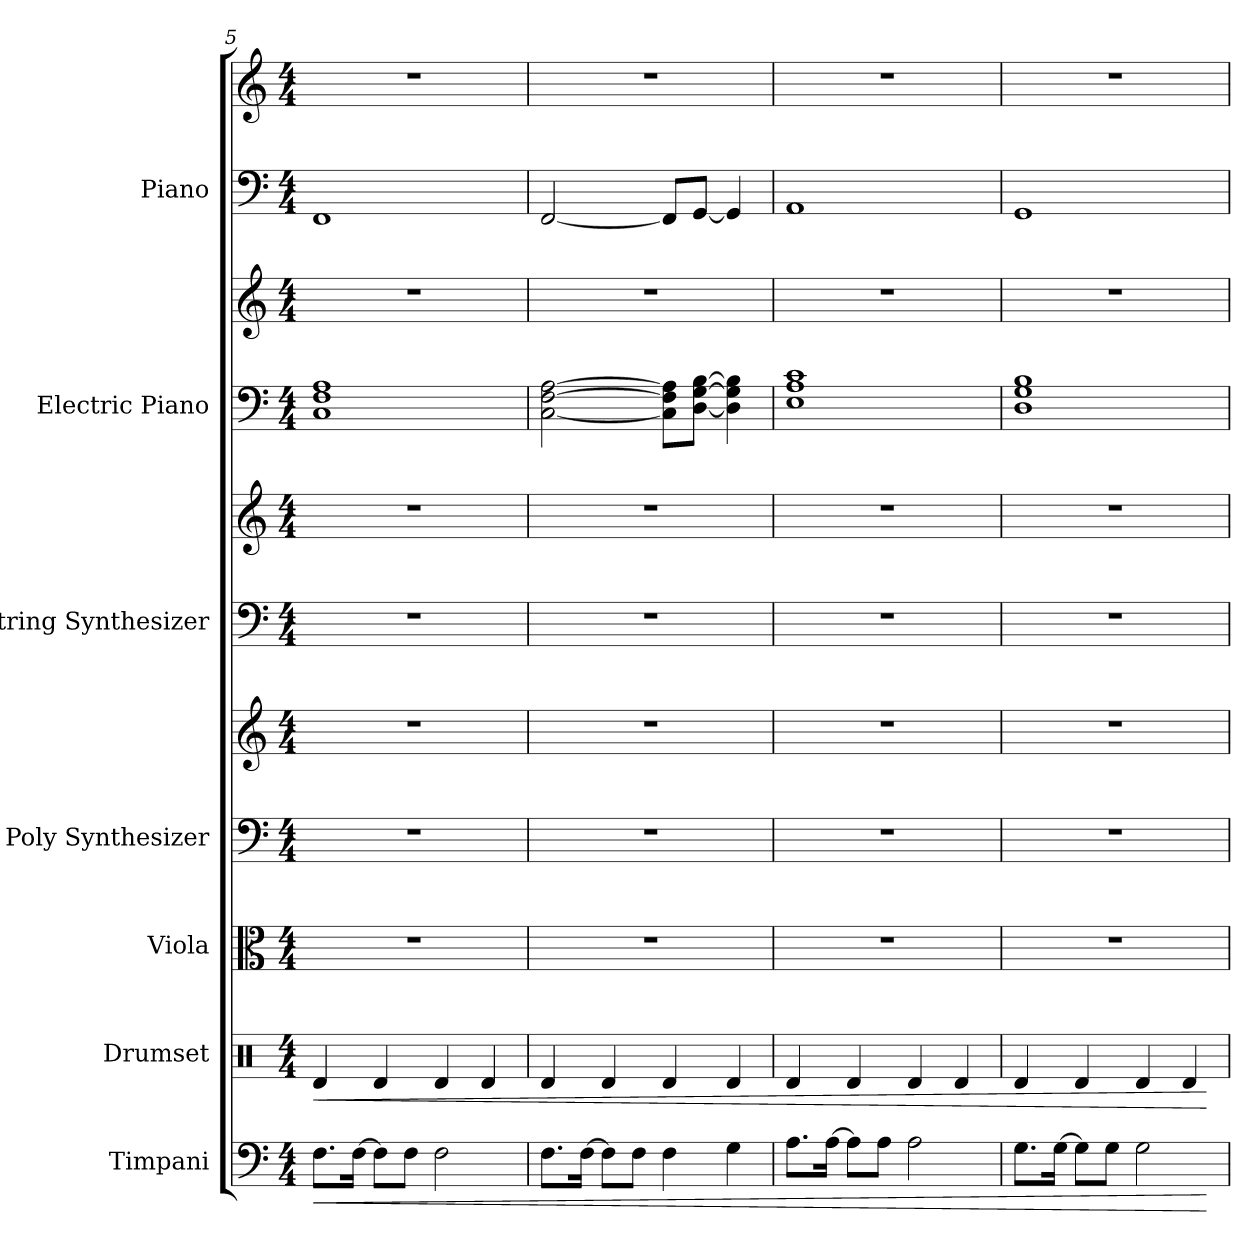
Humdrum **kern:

**kern	**dynam	**kern	**dynam	**kern	**kern	**kern	**kern	**kern	**kern	**kern	**kern	**kern
*part7	*part7	*part6	*part6	*part5	*part4	*part4	*part3	*part3	*part2	*part2	*part1	*part1
*staff11	*staff11	*staff10	*staff10	*staff9	*staff8	*staff7	*staff6	*staff5	*staff4	*staff3	*staff2	*staff1
*I"Timpani	*	*I"Drumset	*	*I"Viola	*I"Poly Synthesizer	*	*I"String Synthesizer	*	*I"Electric Piano	*	*I"Piano	*
*I'Timp.	*	*I'D. Set	*	*I'Vla.	*I'Synth.	*	*I'Synth.	*	*I'El. Pno.	*	*I'Pno.	*
*clefF4	*	*clefX	*	*clefC3	*clefF4	*clefG2	*clefF4	*clefG2	*clefF4	*clefG2	*clefF4	*clefG2
*k[]	*	*k[]	*	*k[]	*k[]	*k[]	*k[]	*k[]	*k[]	*k[]	*k[]	*k[]
*M4/4	*	*M4/4	*	*M4/4	*M4/4	*M4/4	*M4/4	*M4/4	*M4/4	*M4/4	*M4/4	*M4/4
=5	=5	=5	=5	=5	=5	=5	=5	=5	=5	=5	=5	=5
!	!LO:HP:b	!	!LO:HP:b	!	!	!	!	!	!	!	!	!
8.F\L	<	4Rd/	<	1r	1r	1r	1r	1r	1C 1F 1A	1r	1FF	1r
[16F\Jk	.	.	.	.	.	.	.	.	.	.	.	.
8F\L]	.	4Rd/	.	.	.	.	.	.	.	.	.	.
8F\J	.	.	.	.	.	.	.	.	.	.	.	.
2F\	.	4Rd/	.	.	.	.	.	.	.	.	.	.
.	.	4Rd/	.	.	.	.	.	.	.	.	.	.
!!LO:PB:g=z
=6	=6	=6	=6	=6	=6	=6	=6	=6	=6	=6	=6	=6
8.F\L	.	4Rd/	.	1r	1r	1r	1r	1r	[2C\ [2F\ [2A\	1r	[2FF/	1r
[16F\Jk	.	.	.	.	.	.	.	.	.	.	.	.
8F\L]	.	4Rd/	.	.	.	.	.	.	.	.	.	.
8F\J	.	.	.	.	.	.	.	.	.	.	.	.
4F\	.	4Rd/	.	.	.	.	.	.	8C\] 8F\] 8A\]L	.	8FF/L]	.
.	.	.	.	.	.	.	.	.	[8D\ [8G\ [8B\J	.	[8GG/J	.
4G\	.	4Rd/	.	.	.	.	.	.	4D\] 4G\] 4B\]	.	4GG/]	.
=7	=7	=7	=7	=7	=7	=7	=7	=7	=7	=7	=7	=7
8.A\L	.	4Rd/	.	1r	1r	1r	1r	1r	1E 1A 1c	1r	1AA	1r
[16A\Jk	.	.	.	.	.	.	.	.	.	.	.	.
8A\L]	.	4Rd/	.	.	.	.	.	.	.	.	.	.
8A\J	.	.	.	.	.	.	.	.	.	.	.	.
2A\	.	4Rd/	.	.	.	.	.	.	.	.	.	.
.	.	4Rd/	.	.	.	.	.	.	.	.	.	.
=8	=8	=8	=8	=8	=8	=8	=8	=8	=8	=8	=8	=8
8.G\L	.	4Rd/	.	1r	1r	1r	1r	1r	1D 1G 1B	1r	1GG	1r
[16G\Jk	.	.	.	.	.	.	.	.	.	.	.	.
8G\L]	.	4Rd/	.	.	.	.	.	.	.	.	.	.
8G\J	.	.	.	.	.	.	.	.	.	.	.	.
2G\	.	4Rd/	.	.	.	.	.	.	.	.	.	.
.	.	4Rd/	.	.	.	.	.	.	.	.	.	.
.	[	.	[	.	.	.	.	.	.	.	.	.
=	=	=	=	=	=	=	=	=	=	=	=	=
*-	*-	*-	*-	*-	*-	*-	*-	*-	*-	*-	*-	*-
